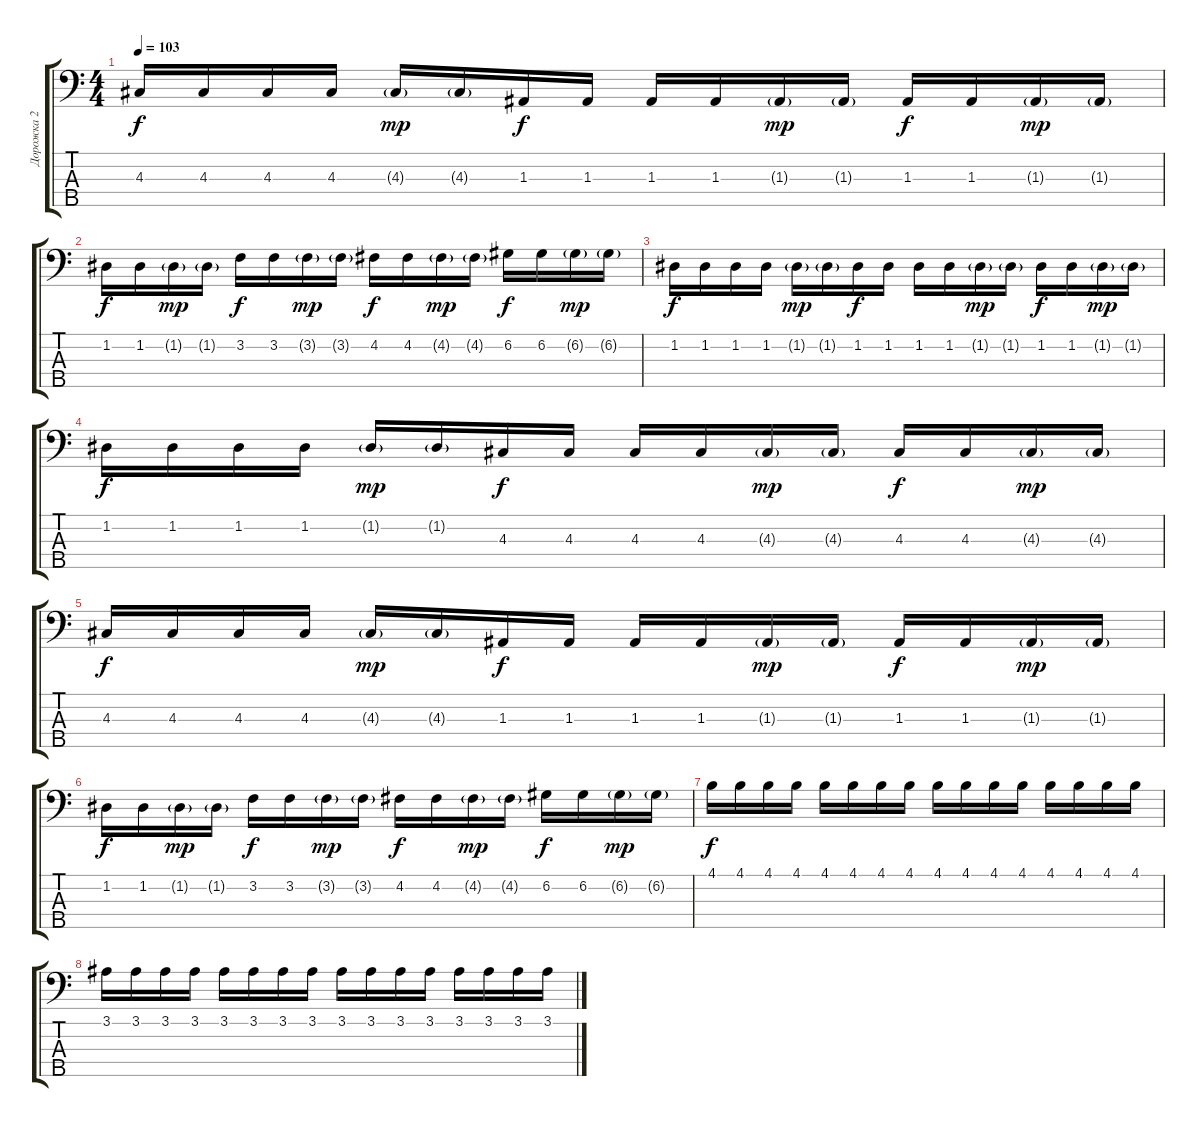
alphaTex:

\track ("Дорожка 2" "Дорожка 2") {instrument electricguitarjazz}
\staff {score tabs}
\tuning (G2 D2 A1 E1 B0) {hide}
\ts (4 4)
\tempo 103
\clef f4
\ks c
4.3.16{dy f} 4.3.16 4.3.16 4.3.16 4.3{g}.16{dy mp} 4.3{g}.16 1.3.16{dy f} 1.3.16 1.3.16 1.3.16 1.3{g}.16{dy mp} 1.3{g}.16 1.3.16{dy f} 1.3.16 1.3{g}.16{dy mp} 1.3{g}.16 |
1.2.16{dy f} 1.2.16 1.2{g}.16{dy mp} 1.2{g}.16 3.2.16{dy f} 3.2.16 3.2{g}.16{dy mp} 3.2{g}.16 4.2.16{dy f} 4.2.16 4.2{g}.16{dy mp} 4.2{g}.16 6.2.16{dy f} 6.2.16 6.2{g}.16{dy mp} 6.2{g}.16 |
1.2.16{dy f} 1.2.16 1.2.16 1.2.16 1.2{g}.16{dy mp} 1.2{g}.16 1.2.16{dy f} 1.2.16 1.2.16 1.2.16 1.2{g}.16{dy mp} 1.2{g}.16 1.2.16{dy f} 1.2.16 1.2{g}.16{dy mp} 1.2{g}.16 |
1.2.16{dy f} 1.2.16 1.2.16 1.2.16 1.2{g}.16{dy mp} 1.2{g}.16 4.3.16{dy f} 4.3.16 4.3.16 4.3.16 4.3{g}.16{dy mp} 4.3{g}.16 4.3.16{dy f} 4.3.16 4.3{g}.16{dy mp} 4.3{g}.16 |
4.3.16{dy f} 4.3.16 4.3.16 4.3.16 4.3{g}.16{dy mp} 4.3{g}.16 1.3.16{dy f} 1.3.16 1.3.16 1.3.16 1.3{g}.16{dy mp} 1.3{g}.16 1.3.16{dy f} 1.3.16 1.3{g}.16{dy mp} 1.3{g}.16 |
1.2.16{dy f} 1.2.16 1.2{g}.16{dy mp} 1.2{g}.16 3.2.16{dy f} 3.2.16 3.2{g}.16{dy mp} 3.2{g}.16 4.2.16{dy f} 4.2.16 4.2{g}.16{dy mp} 4.2{g}.16 6.2.16{dy f} 6.2.16 6.2{g}.16{dy mp} 6.2{g}.16 |
4.1.16{dy f} 4.1.16 4.1.16 4.1.16 4.1.16 4.1.16 4.1.16 4.1.16 4.1.16 4.1.16 4.1.16 4.1.16 4.1.16 4.1.16 4.1.16 4.1.16 |
3.1.16 3.1.16 3.1.16 3.1.16 3.1.16 3.1.16 3.1.16 3.1.16 3.1.16 3.1.16 3.1.16 3.1.16 3.1.16 3.1.16 3.1.16 3.1.16
